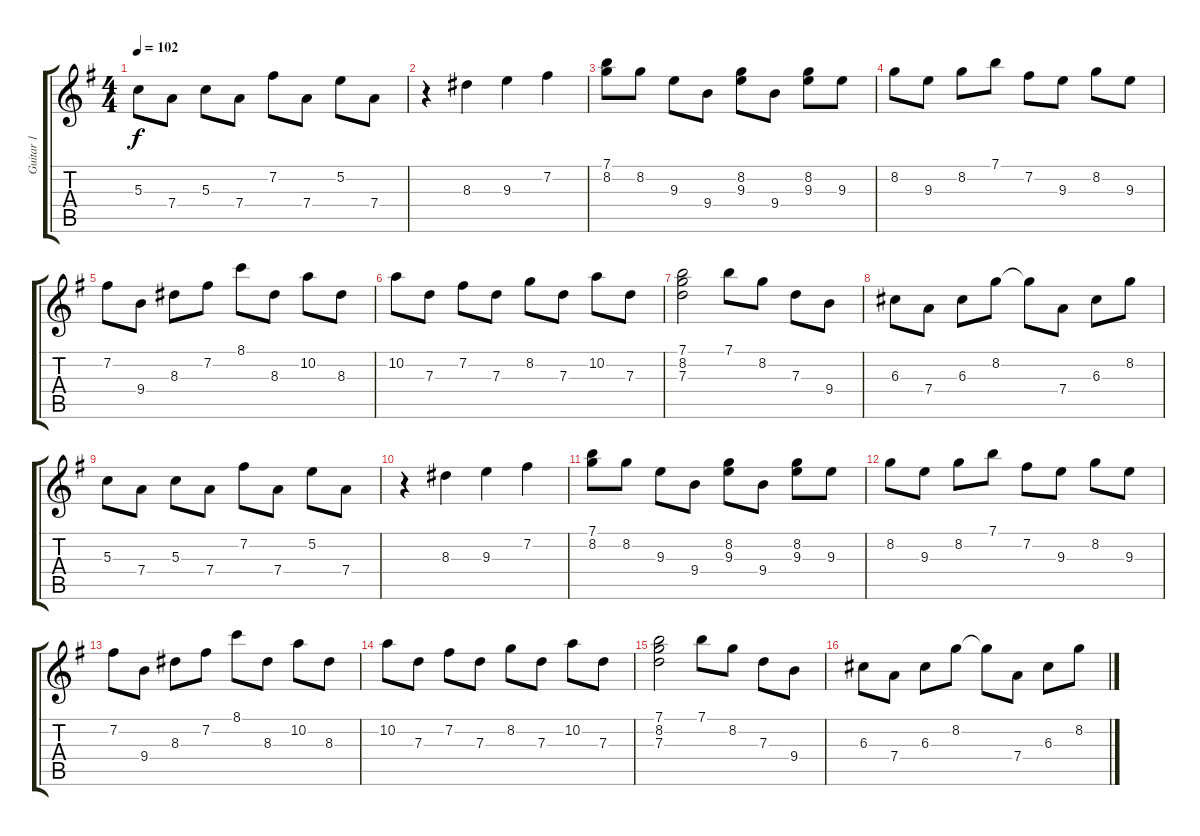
\track ("Guitar 1" "Guitar 1") {instrument acousticguitarsteel}
\staff {score tabs}
\tuning (E4 B3 G3 D3 A2 E2) {hide}
\ts (4 4)
\tempo 102
\clef g2
\ks g
5.3.8{dy f} 7.4.8 5.3.8 7.4.8 7.2.8 7.4.8 5.2.8 7.4.8 |
r.4 8.3.4 9.3.4 7.2.4 |
(7.1 8.2).8 8.2.8 9.3.8 9.4.8 (8.2 9.3).8 9.4.8 (8.2 9.3).8 9.3.8 |
8.2.8 9.3.8 8.2.8 7.1.8 7.2.8 9.3.8 8.2.8 9.3.8 |
7.2.8 9.4.8 8.3.8 7.2.8 8.1.8 8.3.8 10.2.8 8.3.8 |
10.2.8 7.3.8 7.2.8 7.3.8 8.2.8 7.3.8 10.2.8 7.3.8 |
(7.1 8.2 7.3).2 7.1.8 8.2.8 7.3.8 9.4.8 |
6.3.8 7.4.8 6.3.8 8.2.8 8.2{t}.8 7.4.8 6.3.8 8.2.8 |
5.3.8 7.4.8 5.3.8 7.4.8 7.2.8 7.4.8 5.2.8 7.4.8 |
r.4 8.3.4 9.3.4 7.2.4 |
(7.1 8.2).8 8.2.8 9.3.8 9.4.8 (8.2 9.3).8 9.4.8 (8.2 9.3).8 9.3.8 |
8.2.8 9.3.8 8.2.8 7.1.8 7.2.8 9.3.8 8.2.8 9.3.8 |
7.2.8 9.4.8 8.3.8 7.2.8 8.1.8 8.3.8 10.2.8 8.3.8 |
10.2.8 7.3.8 7.2.8 7.3.8 8.2.8 7.3.8 10.2.8 7.3.8 |
(7.1 8.2 7.3).2 7.1.8 8.2.8 7.3.8 9.4.8 |
6.3.8 7.4.8 6.3.8 8.2.8 8.2{t}.8 7.4.8 6.3.8 8.2.8
